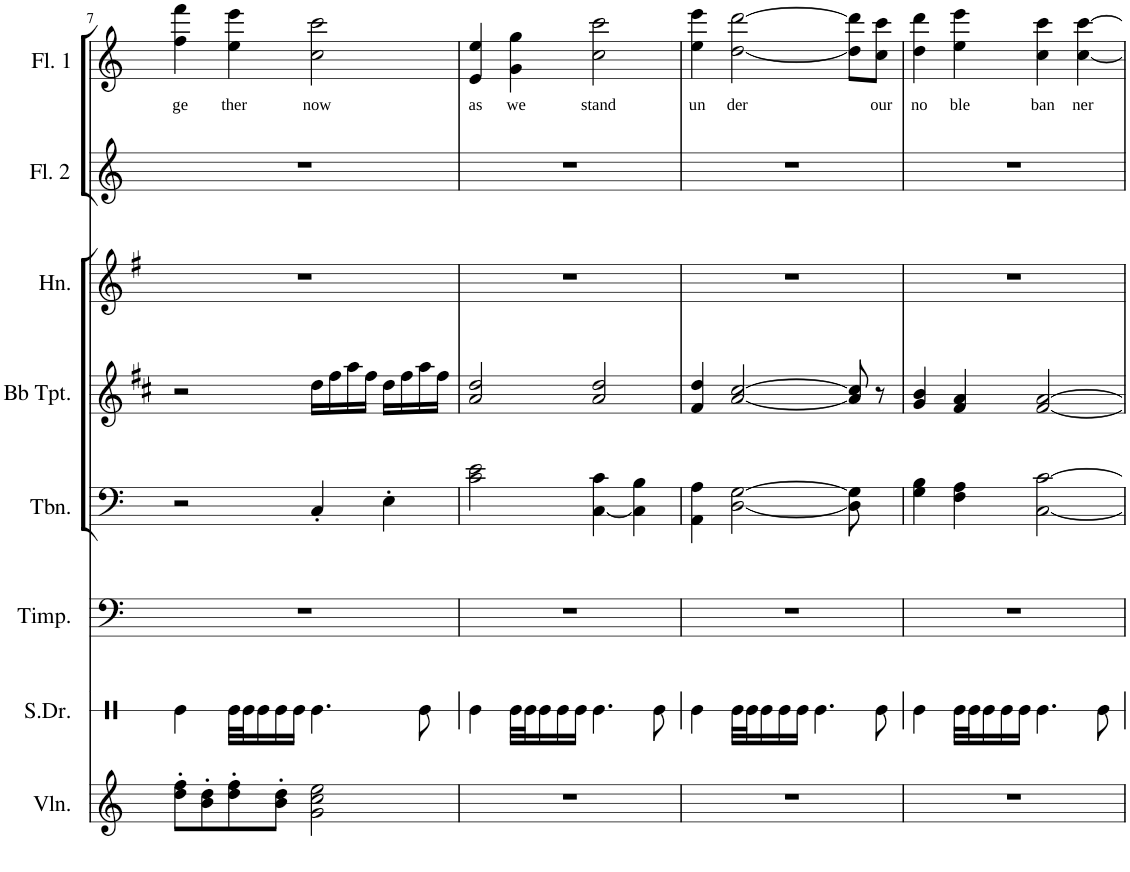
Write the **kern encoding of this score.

**kern	**kern	**kern	**kern	**kern	**kern	**kern	**kern	**text
*part8	*part7	*part6	*part5	*part4	*part3	*part2	*part1	*part1
*staff8	*staff7	*staff6	*staff5	*staff4	*staff3	*staff2	*staff1	*staff1
*I"Violin	*I"Snare Drum	*I"Timpani	*I"Trombone	*I"Trumpet in Bb	*I"Horn in F	*I"Flute 2	*I"Flute 1	*
*I'Vln.	*I'S.Dr.	*I'Timp.	*I'Tbn.	*	*I'Hn.	*I'Fl. 2	*I'Fl. 1	*
!!LO:PB:g=z
*clefG2	*clefX	*clefF4	*clefF4	*clefG2	*clefG2	*clefG2	*clefG2	*
*	*	*	*	*Trd1c2	*Trd4c7	*	*	*
*k[]	*k[]	*k[]	*k[]	*k[f#c#]	*k[f#]	*k[]	*k[]	*
*M4/4	*M4/4	*M4/4	*M4/4	*M4/4	*M4/4	*M4/4	*M4/4	*
=7	=7	=7	=7	=7	=7	=7	=7	=7
!	!	!	!	!	!	!	!	!LO:LY:b
8dd\' 8ff\'L	4Re\	1r	2r	2r	1r	1r	4ff\ 4fff\	ge
8b\' 8dd\'	.	.	.	.	.	.	.	.
!	!	!	!	!	!	!	!	!LO:LY:b
8dd\' 8ff\'	32Re\LLL	.	.	.	.	.	4ee\ 4eee\	ther
.	32Re\J	.	.	.	.	.	.	.
.	16Re\	.	.	.	.	.	.	.
8b\' 8dd\'J	16Re\	.	.	.	.	.	.	.
.	16Re\JJ	.	.	.	.	.	.	.
!	!	!	!	!	!	!	!	!LO:LY:b
2g\ 2cc\ 2ee\	4.Re\	.	4C'/	16dd\LL	.	.	2cc\ 2ccc\	now
.	.	.	.	16ff#\	.	.	.	.
.	.	.	.	16aa\	.	.	.	.
.	.	.	.	16ff#\JJ	.	.	.	.
.	.	.	4E'\	16dd\LL	.	.	.	.
.	.	.	.	16ff#\	.	.	.	.
.	8Re\	.	.	16aa\	.	.	.	.
.	.	.	.	16ff#\JJ	.	.	.	.
=8	=8	=8	=8	=8	=8	=8	=8	=8
!	!	!	!	!	!	!	!	!LO:LY:b
1r	4Re\	1r	2c\ 2e\	2a/ 2dd/	1r	1r	4e/ 4ee/	as
!	!	!	!	!	!	!	!	!LO:LY:b
.	32Re\LLL	.	.	.	.	.	4g\ 4gg\	we
.	32Re\J	.	.	.	.	.	.	.
.	16Re\	.	.	.	.	.	.	.
.	16Re\	.	.	.	.	.	.	.
.	16Re\JJ	.	.	.	.	.	.	.
!	!	!	!	!	!	!	!	!LO:LY:b
.	4.Re\	.	[4C\ 4c\	2a/ 2dd/	.	.	2cc\ 2ccc\	stand
.	.	.	4C\] 4B\	.	.	.	.	.
.	8Re\	.	.	.	.	.	.	.
=9	=9	=9	=9	=9	=9	=9	=9	=9
!	!	!	!	!	!	!	!	!LO:LY:b
1r	4Re\	1r	4AA\ 4A\	4f#/ 4dd/	1r	1r	4ee\ 4eee\	un
!	!	!	!	!	!	!	!	!LO:LY:b
.	32Re\LLL	.	[2D\ [2G\	[2a/ [2cc#/	.	.	[2dd\ [2ddd\	der
.	32Re\J	.	.	.	.	.	.	.
.	16Re\	.	.	.	.	.	.	.
.	16Re\	.	.	.	.	.	.	.
.	16Re\JJ	.	.	.	.	.	.	.
.	4.Re\	.	.	.	.	.	.	.
.	.	.	8D\] 8G\]	8a/] 8cc#/]	.	.	8dd\] 8ddd\]L	.
!	!	!	!	!	!	!	!	!LO:LY:b
.	8Re\	.	8ryy	8r	.	.	8cc\ 8ccc\J	our
=10	=10	=10	=10	=10	=10	=10	=10	=10
!	!	!	!	!	!	!	!	!LO:LY:b
1r	4Re\	1r	4G\ 4B\	4g/ 4b/	1r	1r	4dd\ 4ddd\	no
!	!	!	!	!	!	!	!	!LO:LY:b
.	32Re\LLL	.	4F\ 4A\	4f#/ 4a/	.	.	4ee\ 4eee\	ble
.	32Re\J	.	.	.	.	.	.	.
.	16Re\	.	.	.	.	.	.	.
.	16Re\	.	.	.	.	.	.	.
.	16Re\JJ	.	.	.	.	.	.	.
!	!	!	!	!	!	!	!	!LO:LY:b
.	4.Re\	.	[2C\ [2c\	[2f#/ [2a/	.	.	4cc\ 4ccc\	ban
!	!	!	!	!	!	!	!	!LO:LY:b
.	.	.	.	.	.	.	[4cc\ [4ccc\	ner
.	8Re\	.	.	.	.	.	.	.
=	=	=	=	=	=	=	=	=
*-	*-	*-	*-	*-	*-	*-	*-	*-
